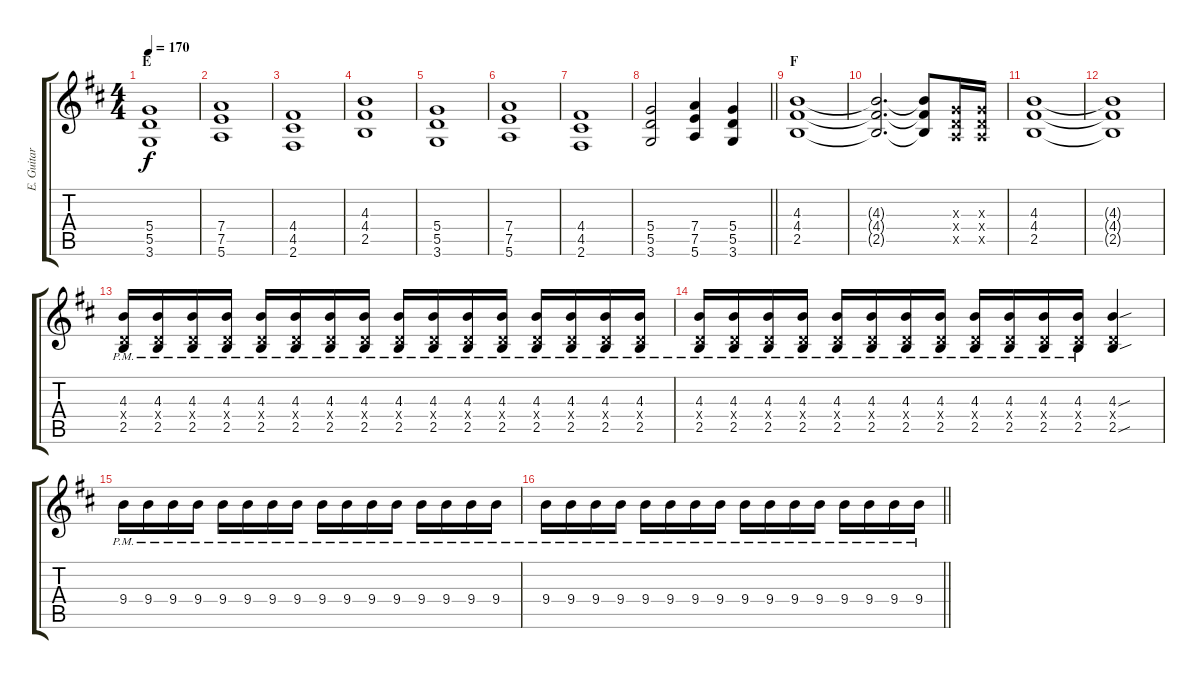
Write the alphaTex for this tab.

\track ("E. Guitar I" "E. Guitar ") {instrument overdrivenguitar}
\staff {score tabs}
\tuning (E4 B3 G3 D3 A2 E2) {hide}
\ts (4 4)
\section ("" "E")
\tempo 170
\clef g2
\ks d
(5.4 5.5 3.6).1{dy f} |
(7.4 7.5 5.6).1 |
(4.4 4.5 2.6).1 |
(4.3 4.4 2.5).1 |
(5.4 5.5 3.6).1 |
(7.4 7.5 5.6).1 |
(4.4 4.5 2.6).1 |
\barLineRight lightlight
(5.4 5.5 3.6).2 (7.4 7.5 5.6).4 (5.4 5.5 3.6).4 |
\section ("" "F")
(4.3 4.4 2.5).1 |
(4.3{t} 4.4{t} 2.5{t}).2{d} (4.3{t} 4.4{t} 2.5{t}).8 (0.3{x} 0.4{x} 0.5{x}).16 (0.3{x} 0.4{x} 0.5{x}).16 |
(4.3 4.4 2.5).1 |
(4.3{t} 4.4{t} 2.5{t}).1 |
(4.3{pm} 0.4{x} 2.5{pm}).16 (4.3{pm} 0.4{x} 2.5{pm}).16 (4.3{pm} 0.4{x} 2.5{pm}).16 (4.3{pm} 0.4{x} 2.5{pm}).16 (4.3{pm} 0.4{x} 2.5{pm}).16 (4.3{pm} 0.4{x} 2.5{pm}).16 (4.3{pm} 0.4{x} 2.5{pm}).16 (4.3{pm} 0.4{x} 2.5{pm}).16 (4.3{pm} 0.4{x} 2.5{pm}).16 (4.3{pm} 0.4{x} 2.5{pm}).16 (4.3{pm} 0.4{x} 2.5{pm}).16 (4.3{pm} 0.4{x} 2.5{pm}).16 (4.3{pm} 0.4{x} 2.5{pm}).16 (4.3{pm} 0.4{x} 2.5{pm}).16 (4.3{pm} 0.4{x} 2.5{pm}).16 (4.3{pm} 0.4{x} 2.5{pm}).16 |
(4.3{pm} 0.4{x} 2.5{pm}).16 (4.3{pm} 0.4{x} 2.5{pm}).16 (4.3{pm} 0.4{x} 2.5{pm}).16 (4.3{pm} 0.4{x} 2.5{pm}).16 (4.3{pm} 0.4{x} 2.5{pm}).16 (4.3{pm} 0.4{x} 2.5{pm}).16 (4.3{pm} 0.4{x} 2.5{pm}).16 (4.3{pm} 0.4{x} 2.5{pm}).16 (4.3{pm} 0.4{x} 2.5{pm}).16 (4.3{pm} 0.4{x} 2.5{pm}).16 (4.3{pm} 0.4{x} 2.5{pm}).16 (4.3{pm} 0.4{x} 2.5{pm}).16 (4.3{sou} 0.4{x} 2.5{sou}).4 |
9.4{pm}.16 9.4{pm}.16 9.4{pm}.16 9.4{pm}.16 9.4{pm}.16 9.4{pm}.16 9.4{pm}.16 9.4{pm}.16 9.4{pm}.16 9.4{pm}.16 9.4{pm}.16 9.4{pm}.16 9.4{pm}.16 9.4{pm}.16 9.4{pm}.16 9.4{pm}.16 |
\barLineRight lightlight
9.4{pm}.16 9.4{pm}.16 9.4{pm}.16 9.4{pm}.16 9.4{pm}.16 9.4{pm}.16 9.4{pm}.16 9.4{pm}.16 9.4{pm}.16 9.4{pm}.16 9.4{pm}.16 9.4{pm}.16 9.4{pm}.16 9.4{pm}.16 9.4{pm}.16 9.4{pm}.16
